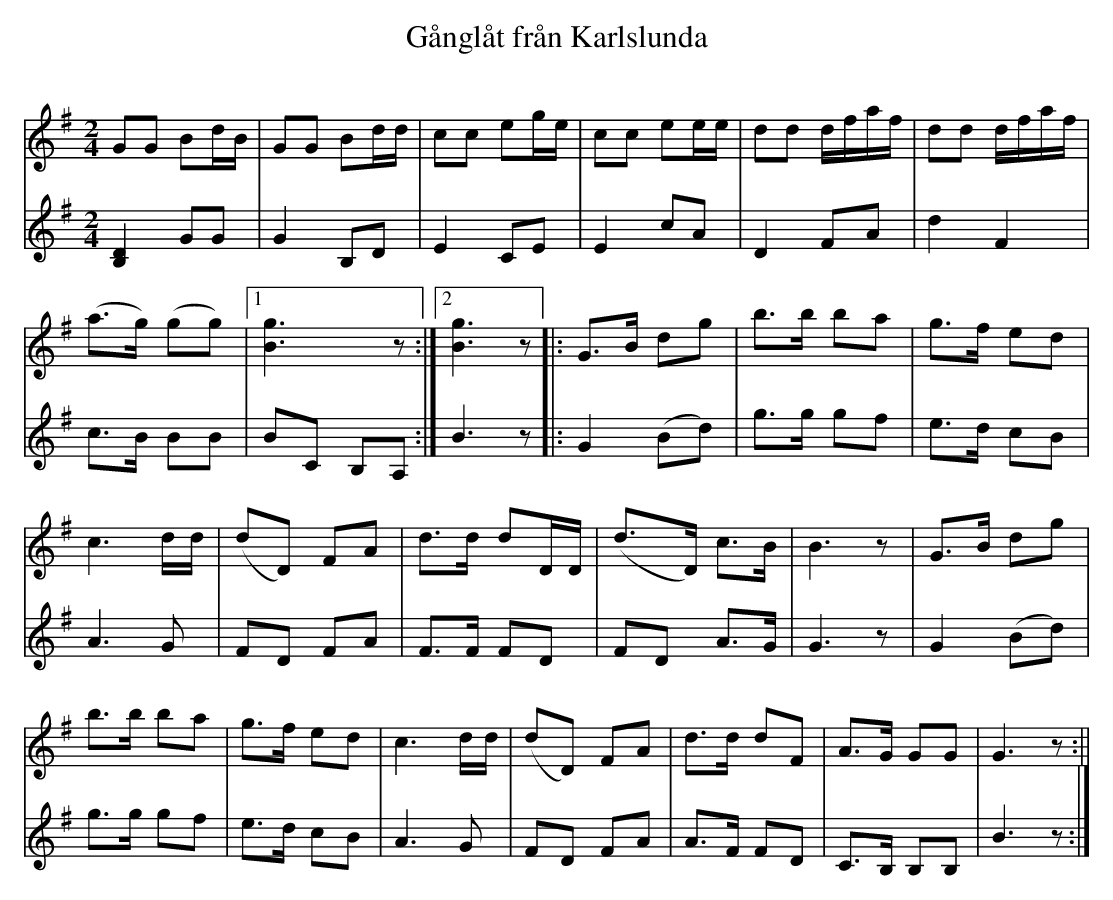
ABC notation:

X:1
T: Gånglåt från Karlslunda
M: 2/4
L: 1/8
Q:
K:G % 1 sharps
GG Bd/2B/2|GG Bd/2d/2|cc eg/2e/2|cc ee/2e/2|dd d/2f/2a/2f/2|dd d/2f/2a/2f/2|
(a3/2g/2) (gg)|1[g3B3] z:|2[g3B3] z||:G3/2B/2 dg|b3/2b/2 ba|g3/2f/2 ed|
c3 d/2d/2|(dD) FA|d3/2d/2 dD/2D/2|(d3/2D/2) c3/2B/2|B3 z|G3/2B/2 dg|
b3/2b/2 ba|g3/2f/2 ed|c3 d/2d/2|(dD) FA|d3/2d/2 dF|A3/2G/2 GG|G3 z:||
V:2
[D2B,2] GG|G2 B,D|E2 CE|E2 cA|D2 FA|d2 F2|
c3/2B/2 BB|BC B,A,:|B3 z||:G2 (Bd)|g3/2g/2 gf|e3/2d/2 cB|
A3 G|FD FA|F3/2F/2 FD|FD A3/2G/2|G3 z|G2 (Bd)|
g3/2g/2 gf|e3/2d/2 cB|A3 G|FD FA|A3/2F/2 FD|C3/2B,/2 B,B,|B3 z:|
